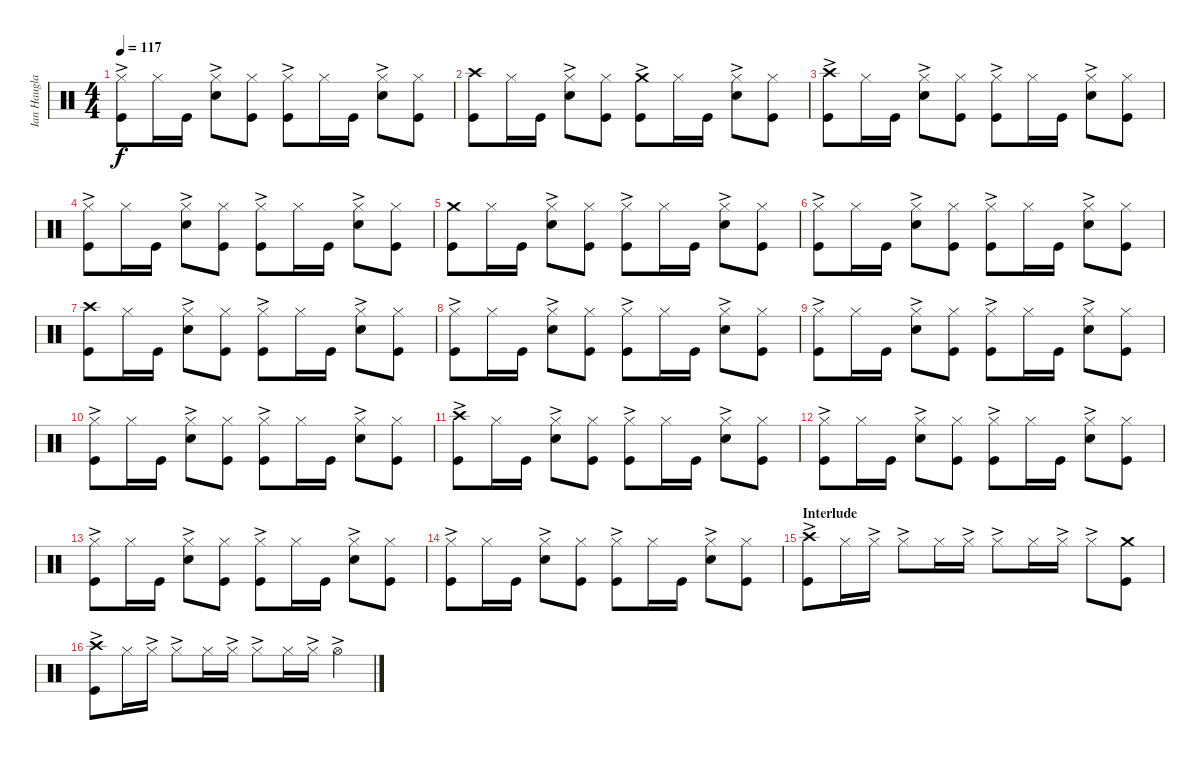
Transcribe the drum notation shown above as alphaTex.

\track ("Ian Haugland (Drums)" "Ian Haugla") {instrument percussion}
\staff {score}
\articulation defaults
\ts (4 4)
\tempo 117
\clef neutral
\ks c
("Hi-Hat (closed)"{ac} "Kick (hit)").8{dy f} "Hi-Hat (closed)".16 "Kick (hit)".16 ("Hi-Hat (closed)"{ac} "Snare (hit) 2").8 ("Hi-Hat (closed)" "Kick (hit)").8 ("Hi-Hat (closed)"{ac} "Kick (hit)").8 "Hi-Hat (closed)".16 "Kick (hit)".16 ("Hi-Hat (closed)"{ac} "Snare (hit) 2").8 ("Hi-Hat (closed)" "Kick (hit)").8 |
("Crash high (hit)" "Kick (hit)").8 "Hi-Hat (closed)".16 "Kick (hit)".16 ("Hi-Hat (closed)"{ac} "Snare (hit) 2").8 ("Hi-Hat (closed)" "Kick (hit)").8 ("Crash medium (hit)"{ac} "Kick (hit)").8 "Hi-Hat (closed)".16 "Kick (hit)".16 ("Hi-Hat (closed)"{ac} "Snare (hit) 2").8 ("Hi-Hat (closed)" "Kick (hit)").8 |
("Crash high (hit)"{ac} "Kick (hit)").8 "Hi-Hat (closed)".16 "Kick (hit)".16 ("Hi-Hat (closed)"{ac} "Snare (hit) 2").8 ("Hi-Hat (closed)" "Kick (hit)").8 ("Hi-Hat (closed)"{ac} "Kick (hit)").8 "Hi-Hat (closed)".16 "Kick (hit)".16 ("Hi-Hat (closed)"{ac} "Snare (hit) 2").8 ("Hi-Hat (closed)" "Kick (hit)").8 |
("Hi-Hat (closed)"{ac} "Kick (hit)").8 "Hi-Hat (closed)".16 "Kick (hit)".16 ("Hi-Hat (closed)"{ac} "Snare (hit) 2").8 ("Hi-Hat (closed)" "Kick (hit)").8 ("Hi-Hat (closed)"{ac} "Kick (hit)").8 "Hi-Hat (closed)".16 "Kick (hit)".16 ("Hi-Hat (closed)"{ac} "Snare (hit) 2").8 ("Hi-Hat (closed)" "Kick (hit)").8 |
("Crash medium (hit)" "Kick (hit)").8 "Hi-Hat (closed)".16 "Kick (hit)".16 ("Hi-Hat (closed)"{ac} "Snare (hit) 2").8 ("Hi-Hat (closed)" "Kick (hit)").8 ("Hi-Hat (closed)"{ac} "Kick (hit)").8 "Hi-Hat (closed)".16 "Kick (hit)".16 ("Hi-Hat (closed)"{ac} "Snare (hit) 2").8 ("Hi-Hat (closed)" "Kick (hit)").8 |
("Hi-Hat (closed)"{ac} "Kick (hit)").8 "Hi-Hat (closed)".16 "Kick (hit)".16 ("Hi-Hat (closed)"{ac} "Snare (hit) 2").8 ("Hi-Hat (closed)" "Kick (hit)").8 ("Hi-Hat (closed)"{ac} "Kick (hit)").8 "Hi-Hat (closed)".16 "Kick (hit)".16 ("Hi-Hat (closed)"{ac} "Snare (hit) 2").8 ("Hi-Hat (closed)" "Kick (hit)").8 |
("Crash high (hit)" "Kick (hit)").8 "Hi-Hat (closed)".16 "Kick (hit)".16 ("Hi-Hat (closed)"{ac} "Snare (hit) 2").8 ("Hi-Hat (closed)" "Kick (hit)").8 ("Hi-Hat (closed)"{ac} "Kick (hit)").8 "Hi-Hat (closed)".16 "Kick (hit)".16 ("Hi-Hat (closed)"{ac} "Snare (hit) 2").8 ("Hi-Hat (closed)" "Kick (hit)").8 |
("Hi-Hat (closed)"{ac} "Kick (hit)").8 "Hi-Hat (closed)".16 "Kick (hit)".16 ("Hi-Hat (closed)"{ac} "Snare (hit) 2").8 ("Hi-Hat (closed)" "Kick (hit)").8 ("Hi-Hat (closed)"{ac} "Kick (hit)").8 "Hi-Hat (closed)".16 "Kick (hit)".16 ("Hi-Hat (closed)"{ac} "Snare (hit) 2").8 ("Hi-Hat (closed)" "Kick (hit)").8 |
("Hi-Hat (closed)"{ac} "Kick (hit)").8 "Hi-Hat (closed)".16 "Kick (hit)".16 ("Hi-Hat (closed)"{ac} "Snare (hit) 2").8 ("Hi-Hat (closed)" "Kick (hit)").8 ("Hi-Hat (closed)"{ac} "Kick (hit)").8 "Hi-Hat (closed)".16 "Kick (hit)".16 ("Hi-Hat (closed)"{ac} "Snare (hit) 2").8 ("Hi-Hat (closed)" "Kick (hit)").8 |
("Hi-Hat (closed)"{ac} "Kick (hit)").8 "Hi-Hat (closed)".16 "Kick (hit)".16 ("Hi-Hat (closed)"{ac} "Snare (hit) 2").8 ("Hi-Hat (closed)" "Kick (hit)").8 ("Hi-Hat (closed)"{ac} "Kick (hit)").8 "Hi-Hat (closed)".16 "Kick (hit)".16 ("Hi-Hat (closed)"{ac} "Snare (hit) 2").8 ("Hi-Hat (closed)" "Kick (hit)").8 |
("Crash high (hit)"{ac} "Kick (hit)").8 "Hi-Hat (closed)".16 "Kick (hit)".16 ("Hi-Hat (closed)"{ac} "Snare (hit) 2").8 ("Hi-Hat (closed)" "Kick (hit)").8 ("Hi-Hat (closed)"{ac} "Kick (hit)").8 "Hi-Hat (closed)".16 "Kick (hit)".16 ("Hi-Hat (closed)"{ac} "Snare (hit) 2").8 ("Hi-Hat (closed)" "Kick (hit)").8 |
("Hi-Hat (closed)"{ac} "Kick (hit)").8 "Hi-Hat (closed)".16 "Kick (hit)".16 ("Hi-Hat (closed)"{ac} "Snare (hit) 2").8 ("Hi-Hat (closed)" "Kick (hit)").8 ("Hi-Hat (closed)"{ac} "Kick (hit)").8 "Hi-Hat (closed)".16 "Kick (hit)".16 ("Hi-Hat (closed)"{ac} "Snare (hit) 2").8 ("Hi-Hat (closed)" "Kick (hit)").8 |
("Hi-Hat (closed)"{ac} "Kick (hit)").8 "Hi-Hat (closed)".16 "Kick (hit)".16 ("Hi-Hat (closed)"{ac} "Snare (hit) 2").8 ("Hi-Hat (closed)" "Kick (hit)").8 ("Hi-Hat (closed)"{ac} "Kick (hit)").8 "Hi-Hat (closed)".16 "Kick (hit)".16 ("Hi-Hat (closed)"{ac} "Snare (hit) 2").8 ("Hi-Hat (closed)" "Kick (hit)").8 |
("Hi-Hat (closed)"{ac} "Kick (hit)").8 "Hi-Hat (closed)".16 "Kick (hit)".16 ("Hi-Hat (closed)"{ac} "Snare (hit) 2").8 ("Hi-Hat (closed)" "Kick (hit)").8 ("Hi-Hat (closed)"{ac} "Kick (hit)").8 "Hi-Hat (closed)".16 "Kick (hit)".16 ("Hi-Hat (closed)"{ac} "Snare (hit) 2").8 ("Hi-Hat (closed)" "Kick (hit)").8 |
\section ("" "Interlude")
("Crash high (hit)"{ac} "Kick (hit)").8 "Hi-Hat (closed)".16 "Hi-Hat (closed)"{ac}.16 "Hi-Hat (closed)"{ac}.8 "Hi-Hat (closed)".16 "Hi-Hat (closed)"{ac}.16 "Hi-Hat (closed)"{ac}.8 "Hi-Hat (closed)".16 "Hi-Hat (closed)"{ac}.16 "Hi-Hat (closed)"{ac}.8 ("Crash medium (hit)" "Kick (hit)").8 |
("Crash high (hit)"{ac} "Kick (hit)").8 "Hi-Hat (closed)".16 "Hi-Hat (closed)"{ac}.16 "Hi-Hat (closed)"{ac}.8 "Hi-Hat (closed)".16 "Hi-Hat (closed)"{ac}.16 "Hi-Hat (closed)"{ac}.8 "Hi-Hat (closed)".16 "Hi-Hat (closed)"{ac}.16 "Hi-Hat (open)"{ac}.4
